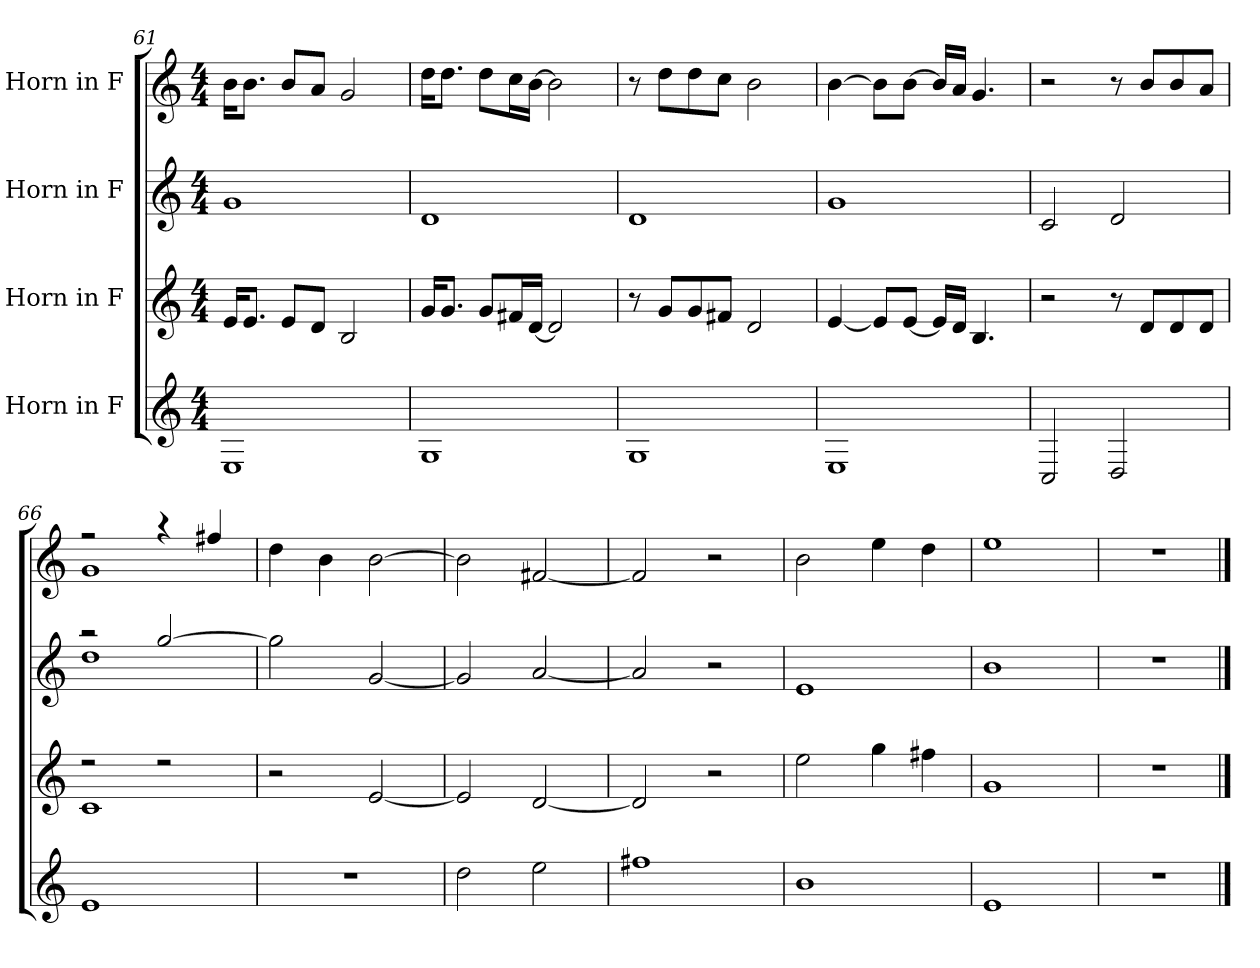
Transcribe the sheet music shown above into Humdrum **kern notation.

**kern	**kern	**kern	**kern
*part4	*part3	*part2	*part1
*staff4	*staff3	*staff2	*staff1
*I"Horn in F	*I"Horn in F	*I"Horn in F	*I"Horn in F
*clefG2	*clefG2	*clefG2	*clefG2
*ITrd4c7	*ITrd4c7	*ITrd4c7	*ITrd4c7
*k[b-]	*k[b-]	*k[b-]	*k[b-]
*M4/4	*M4/4	*M4/4	*M4/4
=61	=61	=61	=61
1AA	16A/KL	1c	16e\KL
.	8.A/J	.	8.e\J
.	8A/L	.	8e/L
.	8G/J	.	8d/J
.	2E/	.	2c/
=62	=62	=62	=62
1C	16c/KL	1G	16g\KL
.	8.c/J	.	8.g\J
.	8c/L	.	8g\L
.	16Bn/L	.	16f\L
.	[16G/JJ	.	[16e\JJ
.	2G/]	.	2e\]
=63	=63	=63	=63
1C	8r	1G	8r
.	8c/L	.	8g\L
.	8c/	.	8g\
.	8Bn/J	.	8f\J
.	2G/	.	2e\
=64	=64	=64	=64
1AA	[4A/	1c	[4e\
.	8A/L]	.	8e\L]
.	[8A/J	.	[8e\J
.	16A/LL]	.	16e/LL]
.	16G/JJ	.	16d/JJ
.	4.E/	.	4.c/
=65	=65	=65	=65
2FF/	2r	2F/	2r
2GG/	8r	2G/	8r
.	8G/L	.	8e/L
.	8G/	.	8e/
.	8G/J	.	8d/J
!!LO:PB:g=z
=66	=66	=66	=66
*	*^	*^	*^
1A	2r	1F	2r	1g	2r	1c
.	2r	.	[2cc/	.	4r	.
.	.	.	.	.	4bn/	.
*	*v	*v	*	*	*v	*v
*	*	*v	*v	*
=67	=67	=67	=67
1r	2r	2cc\]	4g\
.	.	.	4e\
.	[2A/	[2c/	[2e\
=68	=68	=68	=68
2g\	2A/]	2c/]	2e\]
2a\	[2G/	[2d/	[2Bn/
=69	=69	=69	=69
1bn	2G/]	2d/]	2B/]
.	2r	2r	2r
=70	=70	=70	=70
1e	2a\	1A	2e\
.	4cc\	.	4a\
.	4bn\	.	4g\
=71	=71	=71	=71
1A	1c	1e	1a
=72	=72	=72	=72
1r	1r	1r	1r
==	==	==	==
*-	*-	*-	*-
